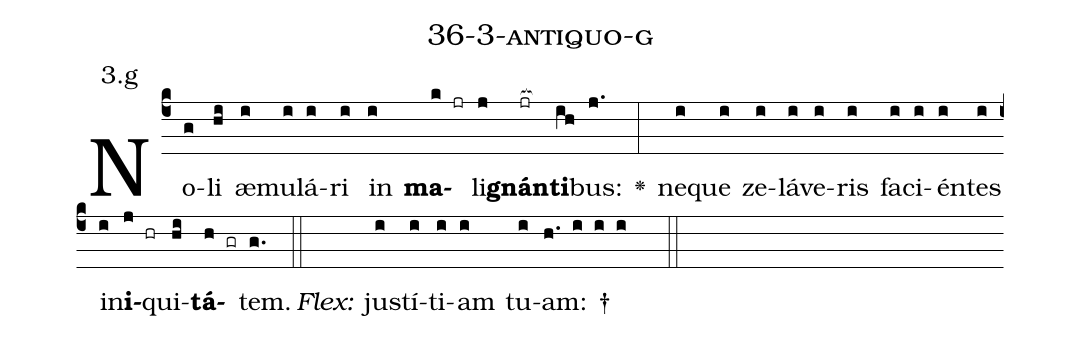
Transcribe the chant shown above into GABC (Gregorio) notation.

name: 36-3-antiquo-g;
annotation: 3.g;
%%
(c4)No(g)li(hi) æ(i)mu(i)lá(i)ri(i) in(i) <b>ma</b>(k jr)li(j)<b>gnán</b>(jr[ocb:1{])<b>ti</b>(ih[ocb:0}])bus:(j.) <v>\greheightstar</v>(:) ne(i)que(i) ze(i)lá(i)ve(i)ris(i) fa(i)ci(i)én(i)tes(i) in(i)<b>i</b>(j hr)qui(hi)<b>tá</b>(h gr)tem.(g.) (::)
<i>Flex:</i>()  jus(i)tí(i)ti(i)am(i) tu(i)am: †(h. i i i  ::)

%E(i) u(i) o(j) u(hi) a(h) e.(g.) (::)
